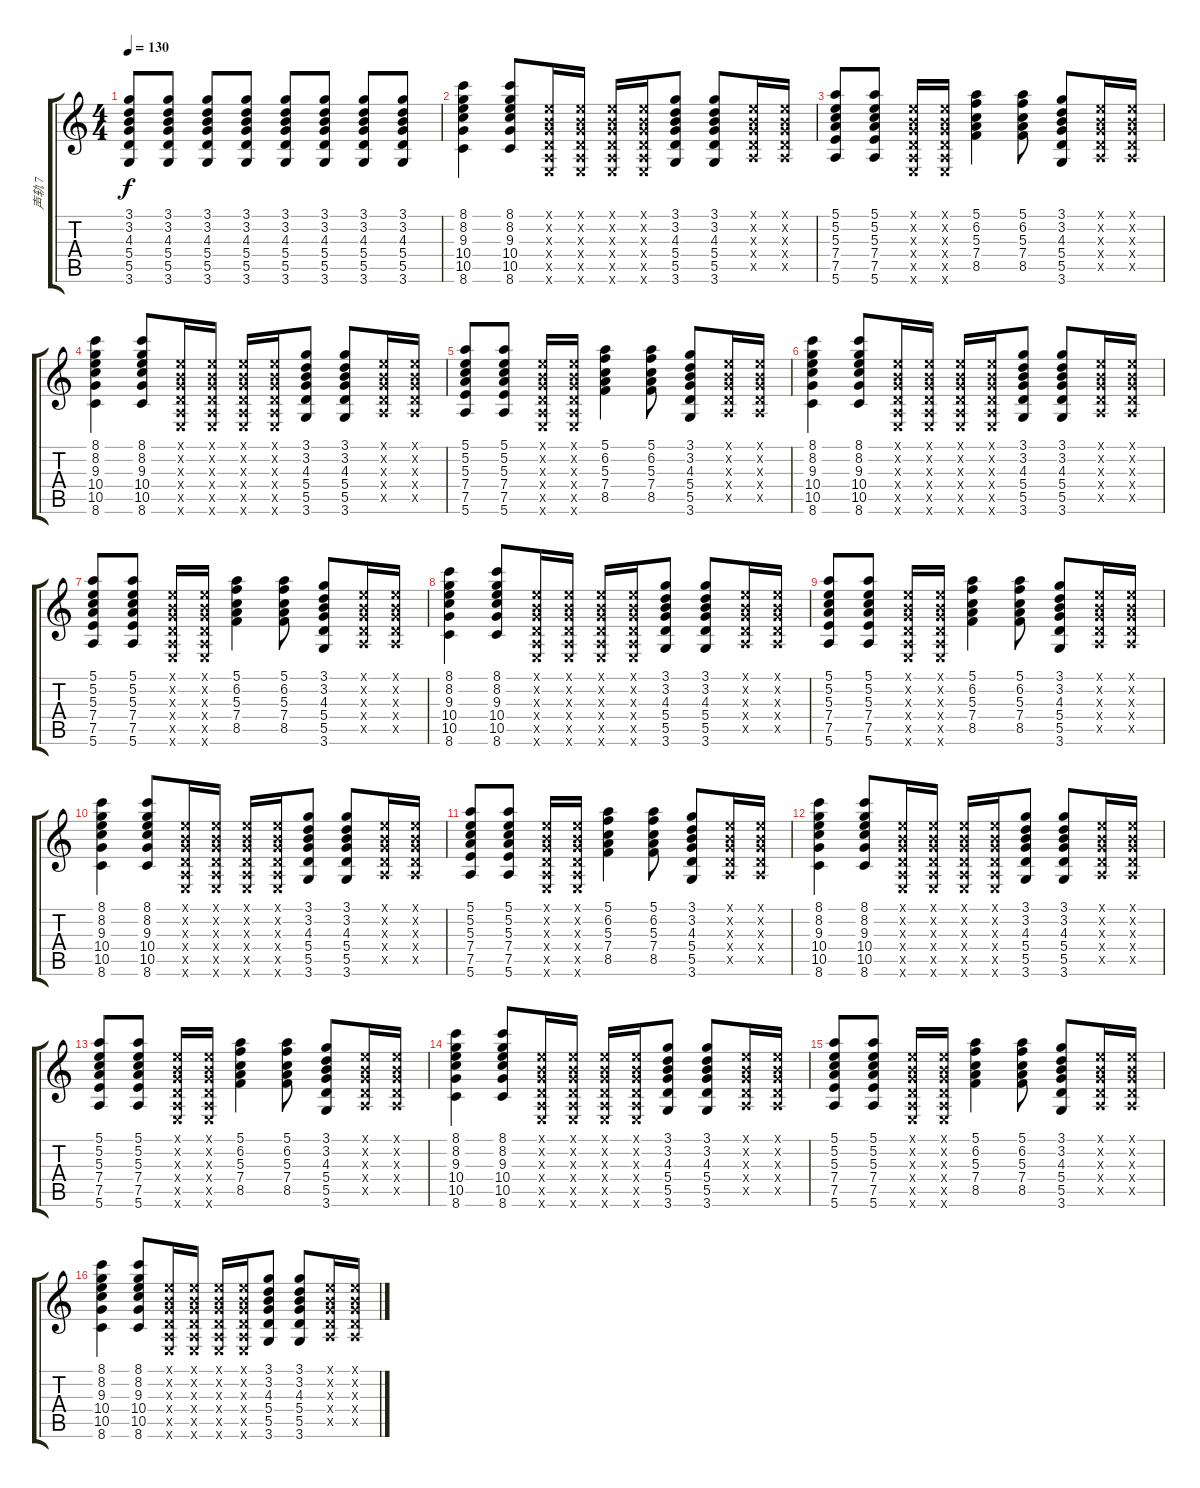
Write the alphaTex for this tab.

\track ("声轨 7" "声轨 7") {instrument overdrivenguitar}
\staff {score tabs}
\tuning (E4 B3 G3 D3 A2 E2) {hide}
\ts (4 4)
\tempo 130
\clef g2
\ks c
(3.1 3.2 4.3 5.4 5.5 3.6).8{dy f} (3.1 3.2 4.3 5.4 5.5 3.6).8 (3.1 3.2 4.3 5.4 5.5 3.6).8 (3.1 3.2 4.3 5.4 5.5 3.6).8 (3.1 3.2 4.3 5.4 5.5 3.6).8 (3.1 3.2 4.3 5.4 5.5 3.6).8 (3.1 3.2 4.3 5.4 5.5 3.6).8 (3.1 3.2 4.3 5.4 5.5 3.6).8 |
(8.1 8.2 9.3 10.4 10.5 8.6).4 (8.1 8.2 9.3 10.4 10.5 8.6).8 (0.1{x} 0.2{x} 0.3{x} 0.4{x} 0.5{x} 0.6{x}).16 (0.1{x} 0.2{x} 0.3{x} 0.4{x} 0.5{x} 0.6{x}).16 (0.1{x} 0.2{x} 0.3{x} 0.4{x} 0.5{x} 0.6{x}).16 (0.1{x} 0.2{x} 0.3{x} 0.4{x} 0.5{x} 0.6{x}).16 (3.1 3.2 4.3 5.4 5.5 3.6).8 (3.1 3.2 4.3 5.4 5.5 3.6).8 (0.1{x} 0.2{x} 0.3{x} 0.4{x} 0.5{x}).16 (0.1{x} 0.2{x} 0.3{x} 0.4{x} 0.5{x}).16 |
(5.1 5.2 5.3 7.4 7.5 5.6).8 (5.1 5.2 5.3 7.4 7.5 5.6).8 (0.1{x} 0.2{x} 0.3{x} 0.4{x} 0.5{x} 0.6{x}).16 (0.1{x} 0.2{x} 0.3{x} 0.4{x} 0.5{x} 0.6{x}).16 (5.1 6.2 5.3 7.4 8.5).4 (5.1 6.2 5.3 7.4 8.5).8 (3.1 3.2 4.3 5.4 5.5 3.6).8 (0.1{x} 0.2{x} 0.3{x} 0.4{x} 0.5{x}).16 (0.1{x} 0.2{x} 0.3{x} 0.4{x} 0.5{x}).16 |
(8.1 8.2 9.3 10.4 10.5 8.6).4 (8.1 8.2 9.3 10.4 10.5 8.6).8 (0.1{x} 0.2{x} 0.3{x} 0.4{x} 0.5{x} 0.6{x}).16 (0.1{x} 0.2{x} 0.3{x} 0.4{x} 0.5{x} 0.6{x}).16 (0.1{x} 0.2{x} 0.3{x} 0.4{x} 0.5{x} 0.6{x}).16 (0.1{x} 0.2{x} 0.3{x} 0.4{x} 0.5{x} 0.6{x}).16 (3.1 3.2 4.3 5.4 5.5 3.6).8 (3.1 3.2 4.3 5.4 5.5 3.6).8 (0.1{x} 0.2{x} 0.3{x} 0.4{x} 0.5{x}).16 (0.1{x} 0.2{x} 0.3{x} 0.4{x} 0.5{x}).16 |
(5.1 5.2 5.3 7.4 7.5 5.6).8 (5.1 5.2 5.3 7.4 7.5 5.6).8 (0.1{x} 0.2{x} 0.3{x} 0.4{x} 0.5{x} 0.6{x}).16 (0.1{x} 0.2{x} 0.3{x} 0.4{x} 0.5{x} 0.6{x}).16 (5.1 6.2 5.3 7.4 8.5).4 (5.1 6.2 5.3 7.4 8.5).8 (3.1 3.2 4.3 5.4 5.5 3.6).8 (0.1{x} 0.2{x} 0.3{x} 0.4{x} 0.5{x}).16 (0.1{x} 0.2{x} 0.3{x} 0.4{x} 0.5{x}).16 |
(8.1 8.2 9.3 10.4 10.5 8.6).4 (8.1 8.2 9.3 10.4 10.5 8.6).8 (0.1{x} 0.2{x} 0.3{x} 0.4{x} 0.5{x} 0.6{x}).16 (0.1{x} 0.2{x} 0.3{x} 0.4{x} 0.5{x} 0.6{x}).16 (0.1{x} 0.2{x} 0.3{x} 0.4{x} 0.5{x} 0.6{x}).16 (0.1{x} 0.2{x} 0.3{x} 0.4{x} 0.5{x} 0.6{x}).16 (3.1 3.2 4.3 5.4 5.5 3.6).8 (3.1 3.2 4.3 5.4 5.5 3.6).8 (0.1{x} 0.2{x} 0.3{x} 0.4{x} 0.5{x}).16 (0.1{x} 0.2{x} 0.3{x} 0.4{x} 0.5{x}).16 |
(5.1 5.2 5.3 7.4 7.5 5.6).8 (5.1 5.2 5.3 7.4 7.5 5.6).8 (0.1{x} 0.2{x} 0.3{x} 0.4{x} 0.5{x} 0.6{x}).16 (0.1{x} 0.2{x} 0.3{x} 0.4{x} 0.5{x} 0.6{x}).16 (5.1 6.2 5.3 7.4 8.5).4 (5.1 6.2 5.3 7.4 8.5).8 (3.1 3.2 4.3 5.4 5.5 3.6).8 (0.1{x} 0.2{x} 0.3{x} 0.4{x} 0.5{x}).16 (0.1{x} 0.2{x} 0.3{x} 0.4{x} 0.5{x}).16 |
(8.1 8.2 9.3 10.4 10.5 8.6).4 (8.1 8.2 9.3 10.4 10.5 8.6).8 (0.1{x} 0.2{x} 0.3{x} 0.4{x} 0.5{x} 0.6{x}).16 (0.1{x} 0.2{x} 0.3{x} 0.4{x} 0.5{x} 0.6{x}).16 (0.1{x} 0.2{x} 0.3{x} 0.4{x} 0.5{x} 0.6{x}).16 (0.1{x} 0.2{x} 0.3{x} 0.4{x} 0.5{x} 0.6{x}).16 (3.1 3.2 4.3 5.4 5.5 3.6).8 (3.1 3.2 4.3 5.4 5.5 3.6).8 (0.1{x} 0.2{x} 0.3{x} 0.4{x} 0.5{x}).16 (0.1{x} 0.2{x} 0.3{x} 0.4{x} 0.5{x}).16 |
(5.1 5.2 5.3 7.4 7.5 5.6).8 (5.1 5.2 5.3 7.4 7.5 5.6).8 (0.1{x} 0.2{x} 0.3{x} 0.4{x} 0.5{x} 0.6{x}).16 (0.1{x} 0.2{x} 0.3{x} 0.4{x} 0.5{x} 0.6{x}).16 (5.1 6.2 5.3 7.4 8.5).4 (5.1 6.2 5.3 7.4 8.5).8 (3.1 3.2 4.3 5.4 5.5 3.6).8 (0.1{x} 0.2{x} 0.3{x} 0.4{x} 0.5{x}).16 (0.1{x} 0.2{x} 0.3{x} 0.4{x} 0.5{x}).16 |
(8.1 8.2 9.3 10.4 10.5 8.6).4 (8.1 8.2 9.3 10.4 10.5 8.6).8 (0.1{x} 0.2{x} 0.3{x} 0.4{x} 0.5{x} 0.6{x}).16 (0.1{x} 0.2{x} 0.3{x} 0.4{x} 0.5{x} 0.6{x}).16 (0.1{x} 0.2{x} 0.3{x} 0.4{x} 0.5{x} 0.6{x}).16 (0.1{x} 0.2{x} 0.3{x} 0.4{x} 0.5{x} 0.6{x}).16 (3.1 3.2 4.3 5.4 5.5 3.6).8 (3.1 3.2 4.3 5.4 5.5 3.6).8 (0.1{x} 0.2{x} 0.3{x} 0.4{x} 0.5{x}).16 (0.1{x} 0.2{x} 0.3{x} 0.4{x} 0.5{x}).16 |
(5.1 5.2 5.3 7.4 7.5 5.6).8 (5.1 5.2 5.3 7.4 7.5 5.6).8 (0.1{x} 0.2{x} 0.3{x} 0.4{x} 0.5{x} 0.6{x}).16 (0.1{x} 0.2{x} 0.3{x} 0.4{x} 0.5{x} 0.6{x}).16 (5.1 6.2 5.3 7.4 8.5).4 (5.1 6.2 5.3 7.4 8.5).8 (3.1 3.2 4.3 5.4 5.5 3.6).8 (0.1{x} 0.2{x} 0.3{x} 0.4{x} 0.5{x}).16 (0.1{x} 0.2{x} 0.3{x} 0.4{x} 0.5{x}).16 |
(8.1 8.2 9.3 10.4 10.5 8.6).4 (8.1 8.2 9.3 10.4 10.5 8.6).8 (0.1{x} 0.2{x} 0.3{x} 0.4{x} 0.5{x} 0.6{x}).16 (0.1{x} 0.2{x} 0.3{x} 0.4{x} 0.5{x} 0.6{x}).16 (0.1{x} 0.2{x} 0.3{x} 0.4{x} 0.5{x} 0.6{x}).16 (0.1{x} 0.2{x} 0.3{x} 0.4{x} 0.5{x} 0.6{x}).16 (3.1 3.2 4.3 5.4 5.5 3.6).8 (3.1 3.2 4.3 5.4 5.5 3.6).8 (0.1{x} 0.2{x} 0.3{x} 0.4{x} 0.5{x}).16 (0.1{x} 0.2{x} 0.3{x} 0.4{x} 0.5{x}).16 |
(5.1 5.2 5.3 7.4 7.5 5.6).8 (5.1 5.2 5.3 7.4 7.5 5.6).8 (0.1{x} 0.2{x} 0.3{x} 0.4{x} 0.5{x} 0.6{x}).16 (0.1{x} 0.2{x} 0.3{x} 0.4{x} 0.5{x} 0.6{x}).16 (5.1 6.2 5.3 7.4 8.5).4 (5.1 6.2 5.3 7.4 8.5).8 (3.1 3.2 4.3 5.4 5.5 3.6).8 (0.1{x} 0.2{x} 0.3{x} 0.4{x} 0.5{x}).16 (0.1{x} 0.2{x} 0.3{x} 0.4{x} 0.5{x}).16 |
(8.1 8.2 9.3 10.4 10.5 8.6).4 (8.1 8.2 9.3 10.4 10.5 8.6).8 (0.1{x} 0.2{x} 0.3{x} 0.4{x} 0.5{x} 0.6{x}).16 (0.1{x} 0.2{x} 0.3{x} 0.4{x} 0.5{x} 0.6{x}).16 (0.1{x} 0.2{x} 0.3{x} 0.4{x} 0.5{x} 0.6{x}).16 (0.1{x} 0.2{x} 0.3{x} 0.4{x} 0.5{x} 0.6{x}).16 (3.1 3.2 4.3 5.4 5.5 3.6).8 (3.1 3.2 4.3 5.4 5.5 3.6).8 (0.1{x} 0.2{x} 0.3{x} 0.4{x} 0.5{x}).16 (0.1{x} 0.2{x} 0.3{x} 0.4{x} 0.5{x}).16 |
(5.1 5.2 5.3 7.4 7.5 5.6).8 (5.1 5.2 5.3 7.4 7.5 5.6).8 (0.1{x} 0.2{x} 0.3{x} 0.4{x} 0.5{x} 0.6{x}).16 (0.1{x} 0.2{x} 0.3{x} 0.4{x} 0.5{x} 0.6{x}).16 (5.1 6.2 5.3 7.4 8.5).4 (5.1 6.2 5.3 7.4 8.5).8 (3.1 3.2 4.3 5.4 5.5 3.6).8 (0.1{x} 0.2{x} 0.3{x} 0.4{x} 0.5{x}).16 (0.1{x} 0.2{x} 0.3{x} 0.4{x} 0.5{x}).16 |
(8.1 8.2 9.3 10.4 10.5 8.6).4 (8.1 8.2 9.3 10.4 10.5 8.6).8 (0.1{x} 0.2{x} 0.3{x} 0.4{x} 0.5{x} 0.6{x}).16 (0.1{x} 0.2{x} 0.3{x} 0.4{x} 0.5{x} 0.6{x}).16 (0.1{x} 0.2{x} 0.3{x} 0.4{x} 0.5{x} 0.6{x}).16 (0.1{x} 0.2{x} 0.3{x} 0.4{x} 0.5{x} 0.6{x}).16 (3.1 3.2 4.3 5.4 5.5 3.6).8 (3.1 3.2 4.3 5.4 5.5 3.6).8 (0.1{x} 0.2{x} 0.3{x} 0.4{x} 0.5{x}).16 (0.1{x} 0.2{x} 0.3{x} 0.4{x} 0.5{x}).16
